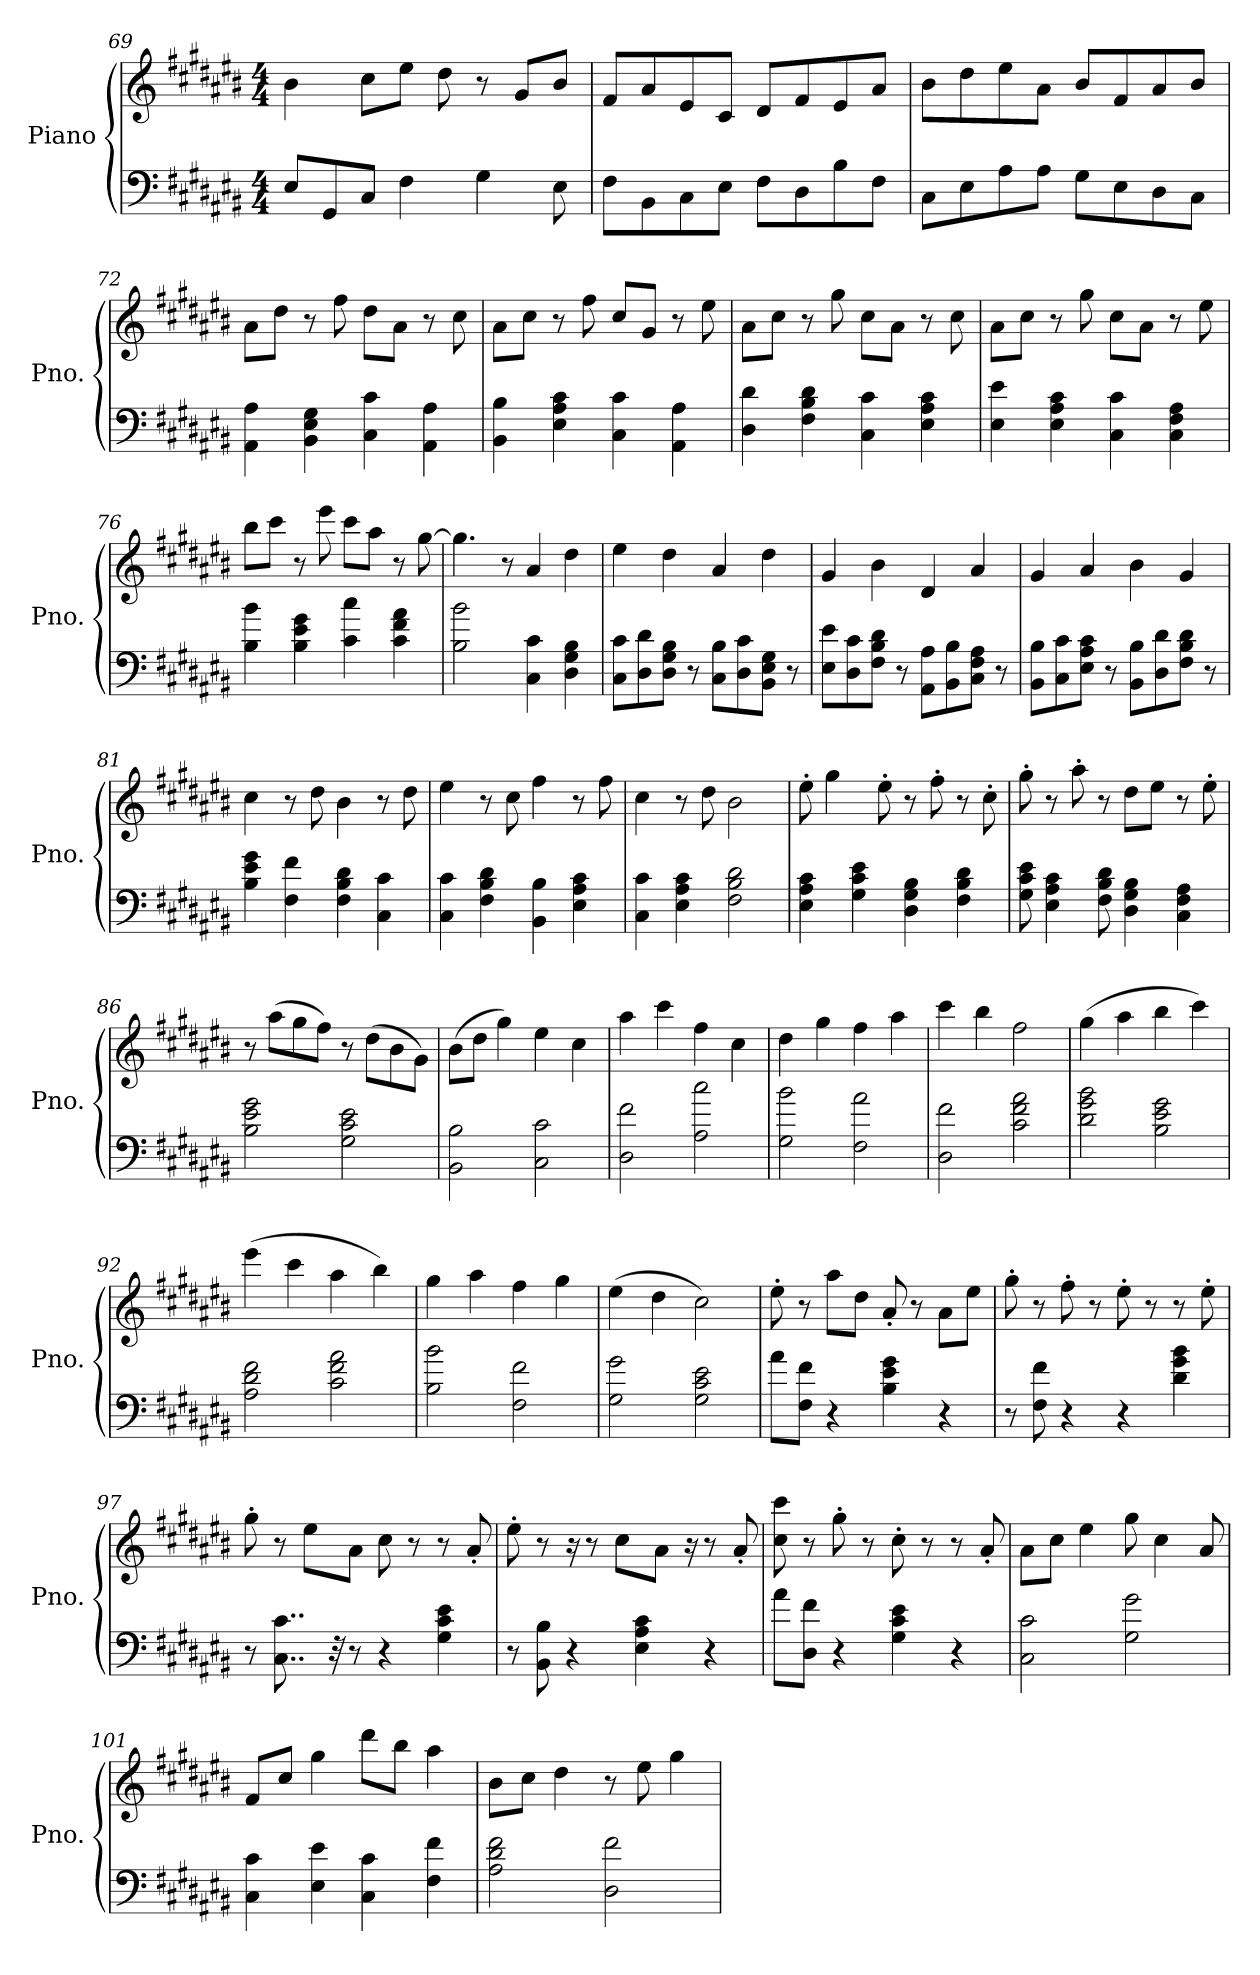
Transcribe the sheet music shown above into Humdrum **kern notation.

**kern	**kern	**dynam
*part1	*part1	*part1
*staff2	*staff1	*staff1/2
*I"Piano	*	*
*I'Pno.	*	*
!!LO:LB:g=z
*clefF4	*clefG2	*
*k[f#c#g#d#a#e#b#]	*k[f#c#g#d#a#e#b#]	*
*M4/4	*M4/4	*
=69	=69	=69
8E#/L	4b#\	.
8GG#/	.	.
8C#/J	8cc#\L	.
4F#\	8ee#\J	.
.	8dd#\	.
4G#\	8r	.
.	8g#/L	.
8E#\	8b#/J	.
=70	=70	=70
8F#\L	8f#/L	.
8BB#\	8a#/	.
8C#\	8e#/	.
8E#\J	8c#/J	.
8F#\L	8d#/L	.
8D#\	8f#/	.
8B#\	8e#/	.
8F#\J	8a#/J	.
=71	=71	=71
8C#\L	8b#\L	.
8E#\	8dd#\	.
8A#\	8ee#\	.
8A#\J	8a#\J	.
8G#\L	8b#/L	.
8E#\	8f#/	.
8D#\	8a#/	.
8C#\J	8b#/J	.
=72	=72	=72
4AA#\ 4A#\	8a#\L	.
.	8dd#\J	.
4BB#\ 4E#\ 4G#\	8r	.
.	8ff#\	.
4C#\ 4c#\	8dd#\L	.
.	8a#\J	.
4AA#\ 4A#\	8r	.
.	8cc#\	.
=73	=73	=73
4BB#\ 4B#\	8a#\L	.
.	8cc#\J	.
4E#\ 4A#\ 4c#\	8r	.
.	8ff#\	.
4C#\ 4c#\	8cc#/L	.
.	8g#/J	.
4AA#\ 4A#\	8r	.
.	8ee#\	.
!!LO:LB:g=z
=74	=74	=74
4D#\ 4d#\	8a#\L	.
.	8cc#\J	.
4F#\ 4B#\ 4d#\	8r	.
.	8gg#\	.
4C#\ 4c#\	8cc#\L	.
.	8a#\J	.
4E#\ 4A#\ 4c#\	8r	.
.	8cc#\	.
=75	=75	=75
4E#\ 4e#\	8a#\L	.
.	8cc#\J	.
4E#\ 4A#\ 4c#\	8r	.
.	8gg#\	.
4C#\ 4c#\	8cc#\L	.
.	8a#\J	.
4C#\ 4F#\ 4A#\	8r	.
.	8ee#\	.
=76	=76	=76
4B#\ 4b#\	8bb#\L	.
.	8ccc#\J	.
4B#\ 4e#\ 4g#\	8r	.
.	8eee#\	.
4c#\ 4cc#\	8ccc#\L	.
.	8aa#\J	.
4c#\ 4f#\ 4a#\	8r	.
.	[8gg#\	.
=77	=77	=77
2B#\ 2b#\	4.gg#\]	.
.	8r	.
4C#\ 4c#\	4a#/	.
4D#\ 4G#\ 4B#\	4dd#\	.
=78	=78	=78
8C#\ 8c#\L	4ee#\	.
8D#\ 8d#\	.	.
8D#\ 8G#\ 8B#\J	4dd#\	.
8r	.	.
8C#\ 8B#\L	4a#/	.
8D#\ 8c#\	.	.
8BB#\ 8E#\ 8G#\J	4dd#\	.
8r	.	.
!!LO:PB:g=z
=79	=79	=79
8E#\ 8e#\L	4g#/	.
8D#\ 8c#\	.	.
8F#\ 8B#\ 8d#\J	4b#\	.
8r	.	.
8AA#\ 8A#\L	4d#/	.
8BB#\ 8B#\	.	.
8C#\ 8F#\ 8A#\J	4a#/	.
8r	.	.
=80	=80	=80
8BB#\ 8B#\L	4g#/	.
8C#\ 8c#\	.	.
8E#\ 8A#\ 8c#\J	4a#/	.
8r	.	.
8BB#\ 8B#\L	4b#\	.
8D#\ 8d#\	.	.
8F#\ 8B#\ 8d#\J	4g#/	.
8r	.	.
=81	=81	=81
4B#\ 4e#\ 4g#\	4cc#\	.
4F#\ 4f#\	8r	.
.	8dd#\	.
4F#\ 4B#\ 4d#\	4b#\	.
4C#\ 4c#\	8r	.
.	8dd#\	.
=82	=82	=82
4C#\ 4c#\	4ee#\	.
4F#\ 4B#\ 4d#\	8r	.
.	8cc#\	.
4BB#\ 4B#\	4ff#\	.
4E#\ 4A#\ 4c#\	8r	.
.	8ff#\	.
=83	=83	=83
4C#\ 4c#\	4cc#\	.
4E#\ 4A#\ 4c#\	8r	.
.	8dd#\	.
2F#\ 2B#\ 2d#\	2b#\	.
!!LO:LB:g=z
=84	=84	=84
4E#\ 4A#\ 4c#\	8ee#'\	.
.	4gg#\	.
4G#\ 4c#\ 4e#\	.	.
.	8ee#'\	.
4D#\ 4G#\ 4B#\	8r	.
.	8ff#'\	.
4F#\ 4B#\ 4d#\	8r	.
.	8cc#'\	.
=85	=85	=85
8G#\ 8c#\ 8e#\	8gg#'\	.
4E#\ 4A#\ 4c#\	8r	.
.	8aa#'\	.
8F#\ 8B#\ 8d#\	8r	.
4D#\ 4G#\ 4B#\	8dd#\L	.
.	8ee#\J	.
4C#\ 4F#\ 4A#\	8r	.
.	8ee#'\	.
=86	=86	=86
2B#\ 2e#\ 2g#\	8r	.
.	(8aa#\L	.
.	8gg#\	.
.	8ff#\J)	.
2G#\ 2c#\ 2e#\	8r	.
.	(8dd#\L	.
.	8b#\	.
.	8g#\J)	.
=87	=87	=87
2BB#\ 2B#\	(8b#\L	.
.	8dd#\J	.
.	4gg#\)	.
2C#\ 2c#\	4ee#\	.
.	4cc#\	.
=88	=88	=88
2D#\ 2f#\	4aa#\	.
.	4ccc#\	.
2A#\ 2cc#\	4ff#\	.
.	4cc#\	.
=89	=89	=89
2G#\ 2b#\	4dd#\	.
.	4gg#\	.
2F#\ 2a#\	4ff#\	.
.	4aa#\	.
!!LO:LB:g=z
=90	=90	=90
2D#\ 2f#\	4ccc#\	.
.	4bb#\	.
2c#\ 2f#\ 2a#\	2ff#\	.
=91	=91	=91
2d#\ 2g#\ 2b#\	(4gg#\	.
.	4aa#\	.
2B#\ 2e#\ 2g#\	4bb#\	.
.	4ccc#\)	.
=92	=92	=92
2A#\ 2d#\ 2f#\	(4eee#\	.
.	4ccc#\	.
2c#\ 2f#\ 2a#\	4aa#\	.
.	4bb#\)	.
=93	=93	=93
2B#\ 2b#\	4gg#\	.
.	4aa#\	.
2F#\ 2f#\	4ff#\	.
.	4gg#\	.
=94	=94	=94
2G#\ 2g#\	(4ee#\	.
.	4dd#\	.
2G#\ 2c#\ 2e#\	2cc#\)	.
=95	=95	=95
!	!	!LO:DY:b=2
!	!	!LO:DY:n=1:b
8a#\L	8ee#'\	mp mp
8F#\ 8f#\J	8r	.
4r	8aa#\L	.
.	8dd#\J	.
4B#\ 4e#\ 4g#\	8a#'/	.
.	8r	.
4r	8a#\L	.
.	8ee#\J	.
=96	=96	=96
8r	8gg#'\	.
8F#\ 8f#\	8r	.
4r	8ff#'\	.
.	8r	.
4r	8ee#'\	.
.	8r	.
4d#\ 4g#\ 4b#\	8r	.
.	8ee#'\	.
!!LO:LB:g=z
=97	=97	=97
8r	8gg#'\	.
8..C#\ 8..c#\	8r	.
.	8ee#\L	.
32r	.	.
8r	8a#\J	.
4r	8cc#\	.
.	8r	.
4G#\ 4c#\ 4e#\	8r	.
.	8a#'/	.
=98	=98	=98
8r	8ee#'\	.
8BB#\ 8B#\	8r	.
4r	16r	.
.	8r	.
.	8cc#\L	.
4E#\ 4A#\ 4c#\	.	.
.	8a#\J	.
.	16r	.
4r	8r	.
.	8a#'/	.
=99	=99	=99
8a#\L	8cc#\ 8ccc#\	.
8D#\ 8f#\J	8r	.
4r	8gg#'\	.
.	8r	.
4G#\ 4c#\ 4e#\	8cc#'\	.
.	8r	.
4r	8r	.
.	8a#'/	.
=100	=100	=100
2C#\ 2c#\	8a#\L	.
.	8cc#\J	.
.	4ee#\	.
2G#\ 2g#\	8gg#\	.
.	4cc#\	.
.	8a#/	.
=101	=101	=101
4C#\ 4c#\	8f#/L	.
.	8cc#/J	.
4E#\ 4e#\	4gg#\	.
4C#\ 4c#\	8ddd#\L	.
.	8bb#\J	.
4F#\ 4f#\	4aa#\	.
!!LO:LB:g=z
=102	=102	=102
!	!	!LO:DY:b=2
!	!	!LO:DY:n=1:b
2A#\ 2d#\ 2f#\	8b#\L	mf mf
.	8cc#\J	.
.	4dd#\	.
2D#\ 2f#\	8r	.
.	8ee#\	.
.	4gg#\	.
=	=	=
*-	*-	*-
